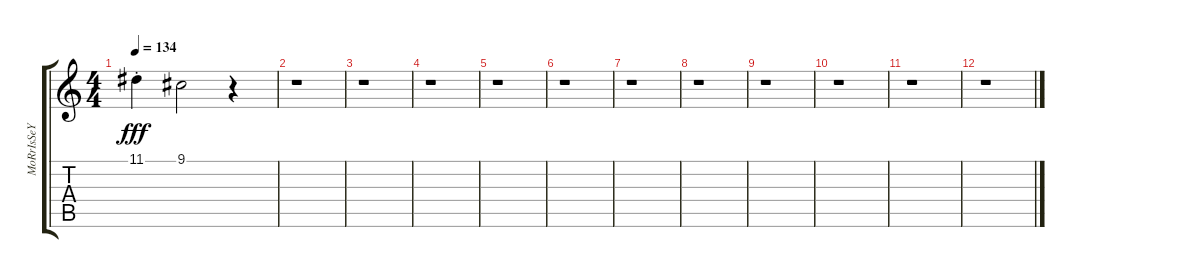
\track ("MoRrIsSeY" "MoRrIsSeY") {instrument voiceoohs}
\staff {score tabs}
\tuning (E4 B3 G3 D3 A2 E2) {hide}
\ts (4 4)
\tempo 134
\clef g2
\ks c
11.1{st}.4{dy fff} 9.1.2 r.4 |
r.1 |
r.1 |
r.1 |
r.1 |
r.1 |
r.1 |
r.1 |
r.1 |
r.1 |
r.1 |
r.1
